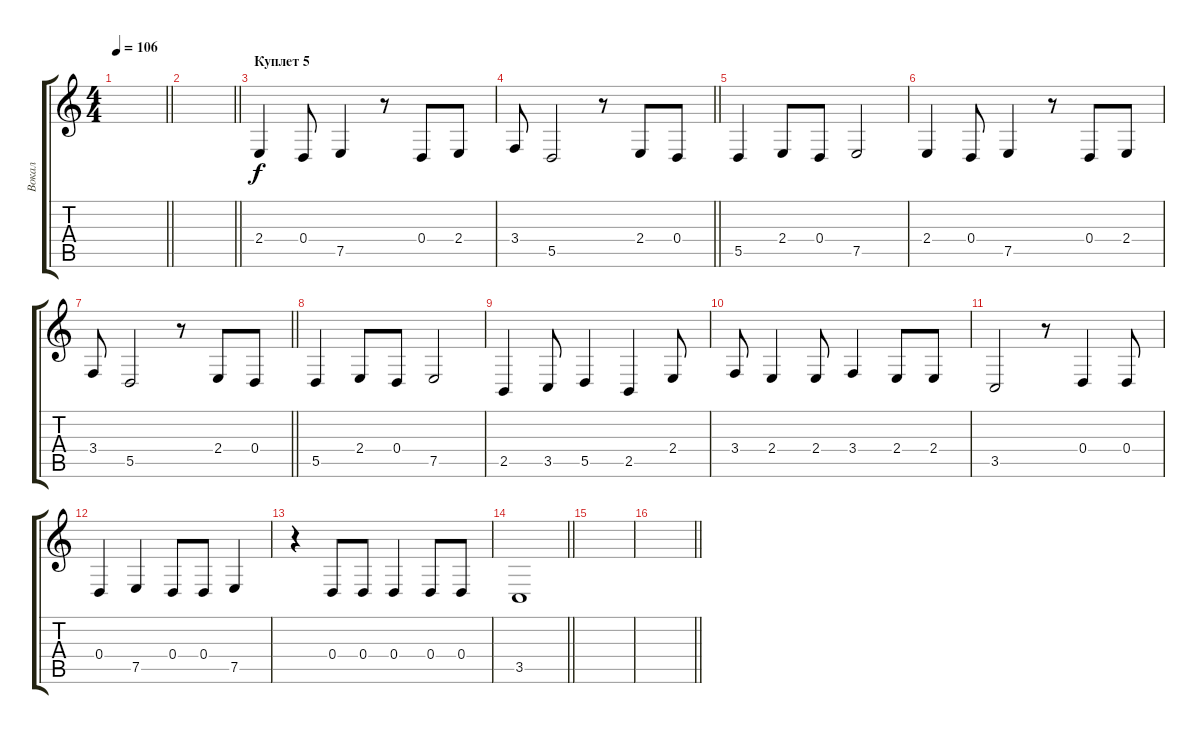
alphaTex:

\track ("Вокал" "Вокал") {instrument flute}
\staff {score tabs}
\tuning (E4 B3 G3 D3 A2 E2) {hide}
\ts (4 4)
\tempo 106
\clef g2
\barLineRight lightlight
\ks c
|
\barLineRight lightlight
|
\section ("" "Куплет 5")
2.4.4 0.4.8 7.5.4 r.8 0.4.8 2.4.8 |
\barLineRight lightlight
3.4.8 5.5.2 r.8 2.4.8 0.4.8 |
5.5.4 2.4.8 0.4.8 7.5.2 |
2.4.4 0.4.8 7.5.4 r.8 0.4.8 2.4.8 |
\barLineRight lightlight
3.4.8 5.5.2 r.8 2.4.8 0.4.8 |
5.5.4 2.4.8 0.4.8 7.5.2 |
2.5.4 3.5.8 5.5.4 2.5.4 2.4.8 |
3.4.8 2.4.4 2.4.8 3.4.4 2.4.8 2.4.8 |
3.5.2 r.8 0.4.4 0.4.8 |
0.4.4 7.5.4 0.4.8 0.4.8 7.5.4 |
r.4 0.4.8 0.4.8 0.4.4 0.4.8 0.4.8 |
\barLineRight lightlight
3.5.1 |
|
\barLineRight lightlight
